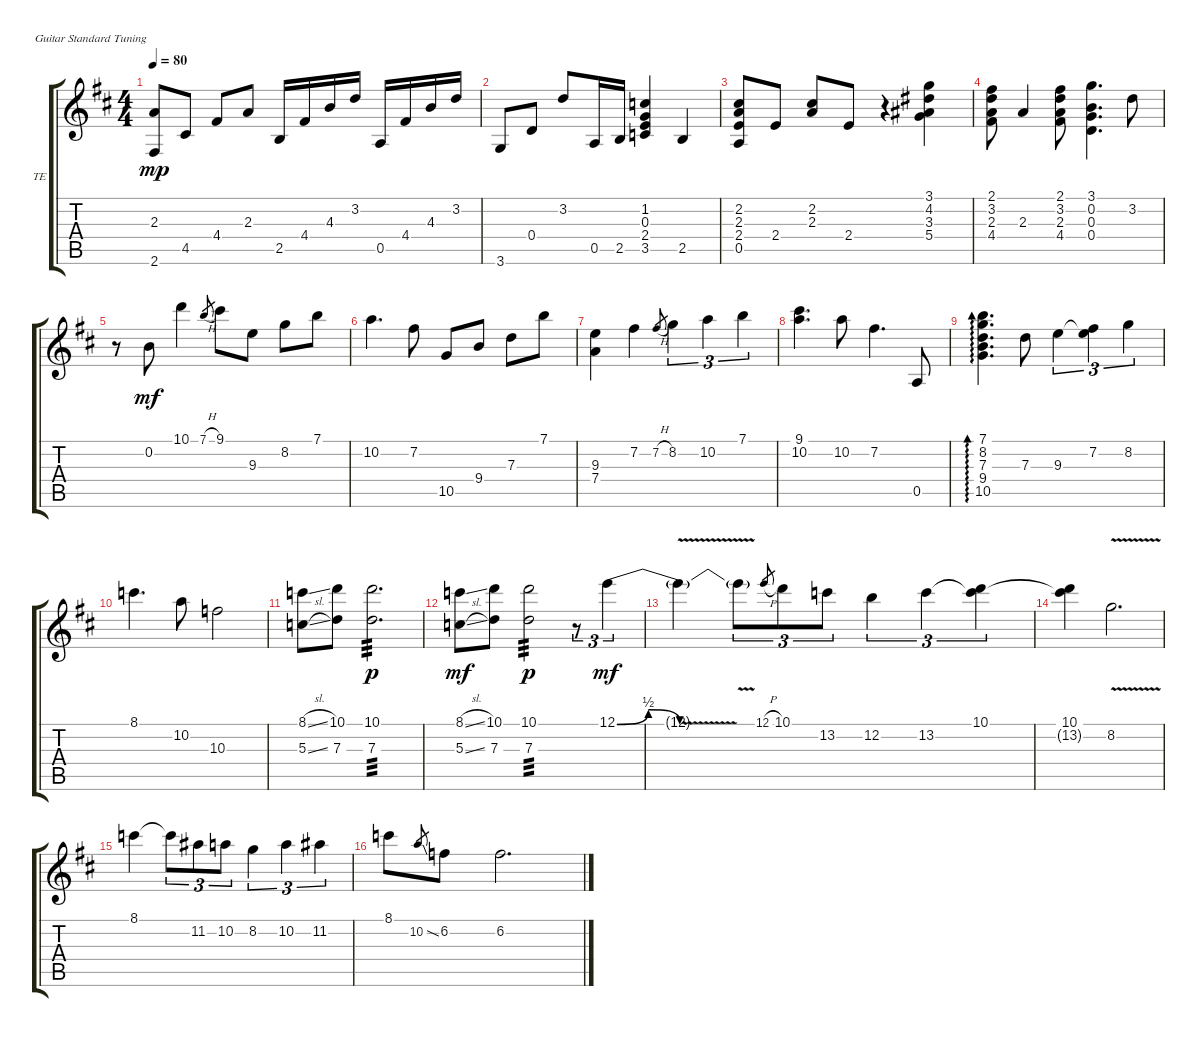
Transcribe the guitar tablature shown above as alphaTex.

\defaultSystemsLayout 2
\bracketExtendMode groupsimilarinstruments
\useSystemSignSeparator
\firstSystemTrackNameOrientation horizontal
\otherSystemsTrackNameOrientation horizontal
\chordDiagramsInScore
\track ("Tommy Emmnanuel" "TE") {instrument acousticguitarsteel}
\staff {score tabs}
\tuning (E4 B3 G3 D3 A2 E2)
\ts (4 4)
\tempo 80
\clef g2
\ks d
(2.6 2.3).8{dy mp} 4.5.8 4.4.8 2.3.8 2.5.16 4.4.16 4.3.16 3.2.16 0.5.16 4.4.16 4.3.16 3.2.16 |
3.6.8 0.4.8 3.2.8 0.5.16 2.5.16 (3.5 1.2 0.3 2.4).4 2.5.4 |
(0.5 2.2 2.3 2.4).8 2.4.8 (2.2 2.3).8 2.4.8 r.4 (4.2 3.3 5.4 3.1).4 |
(2.1 3.2 2.3 4.4).8 2.3.4 (2.1 3.2 2.3 4.4).8 (0.4 0.2 0.3 3.1).4{d} 3.2.8 |
r.8 0.2.8{dy mf} 10.1.4 7.1{h}.8{gr} 9.1.8 9.3.8 8.2.8 7.1.8 |
10.2.4{d} 7.2.8 10.5.8 9.4.8 7.3.8 7.1.8 |
(9.3 7.4).4 7.2.4 7.2{h}.8{gr} 8.2.4{tu (3 2)} 10.2.4{tu (3 2)} 7.1.4{tu (3 2)} |
(9.1 10.2).4{d} 10.2.8 7.2.4{d} 0.5.8 |
(10.5 9.4 7.3 8.2 7.1).4{d ad 0} 7.3.8 9.3.4{tu (3 2)} (7.2 9.3{t}).4{tu (3 2)} 8.2.4{tu (3 2)} |
8.1.4{d} 10.2.8 10.3.2 |
(8.1{sl} 5.3{sl}).8 (10.1 7.3).8 (10.1 7.3).2{d tp 3 dy p} |
(8.1{sl} 5.3{sl}).8{dy mf} (10.1 7.3).8 (10.1 7.3).2{tp 3 dy p} r.8{tu (3 2)} 12.1{be (bendrelease 0 0 10.2 2 20.4 2 30 0)}.4{tu (3 2) dy mf} |
12.1{v t}.4 12.1{v t}.8{tu (3 2)} 12.1{h}.8{tu (3 2) gr} 10.1.8{tu (3 2)} 13.2.8{tu (3 2)} 12.2.4{tu (3 2)} 13.2.4{tu (3 2)} (10.1 13.2{t}).4{tu (3 2)} |
(10.1 13.2{t}).4 8.2{v}.2{d} |
8.1.4 8.1{t}.8{tu (3 2)} 11.2.8{tu (3 2)} 10.2.8{tu (3 2)} 8.2.4{tu (3 2)} 10.2.4{tu (3 2)} 11.2.4{tu (3 2)} |
8.1.8 10.2{ss}.8{gr} 6.2.8 6.2.2{d}
